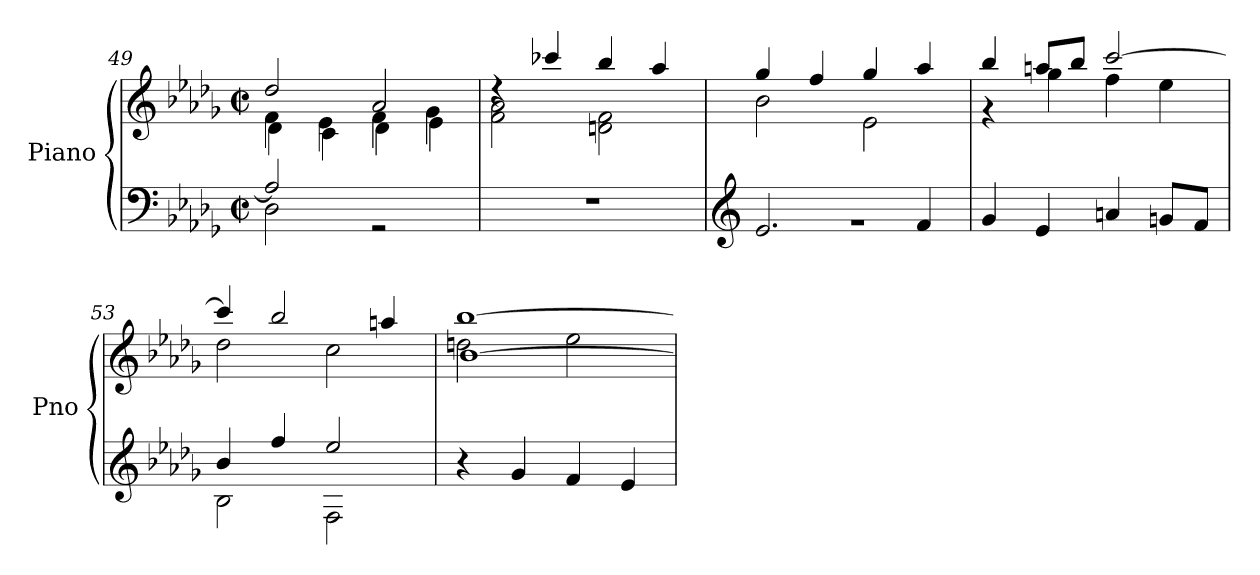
**kern	**kern
*part1	*part1
*staff2	*staff1
*I"Piano	*
*I'Pno	*
*clefF4	*clefG2
*k[b-e-a-d-g-]	*k[b-e-a-d-g-]
*M4/4	*M4/4
*met(c|)	*met(c|)
=49	=49
*^	*^
*	*	*	*^
2A-/]	2D-\	2dd-/	4f\	4d-\
.	.	.	4e-\	4c\
2rGG	2ryy	2a-/	4f\	4d-\
.	.	.	4g-\	4e-\
*v	*v	*	*	*
*	*	*v	*v
!!LO:PB:g=z
=50	=50	=50
1r	4rdd	2f\ 2a-\
.	4ccc-X/	.
.	4bb-/	2dn\ 2f\
.	4aa-/	.
=51	=51	=51
*clefG2	*	*
*^	*	*
2.e-/	1rg	4gg-/	2b-\
.	.	4ff/	.
.	.	4gg-/	2e-\
4f/	.	4aa-/	.
*v	*v	*	*
=52	=52	=52
4g-/	4bb-/	4r
4e-/	8aan/L	4gg-\
.	8bb-/J	.
4an/	[2ccc/	4ff\
8gn/L	.	4ee-\
8f/J	.	.
=53	=53	=53
*^	*	*
4b-/	2B-\	4ccc/]	2dd-\
4ff/	.	2bb-/	.
2ee-/	2F\	.	2cc\
.	.	4aan/	.
*v	*v	*	*
=54	=54	=54
*	*	*^
4r	[1bb-	2ddn\	[1b-
4g-/	.	.	.
4f/	.	2ee-\	.
4e-/	.	.	.
*	*v	*v	*v
=	=
*-	*-
